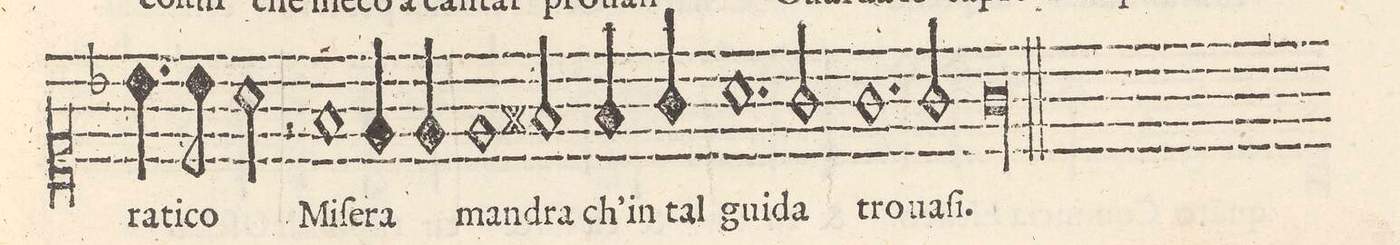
**kern	**text
*I"CANTO	*
*clefC1	*
*k[b-]	*
*met(C)	*
*M2/1	*
4.b-\	-ra-
8b-\	-ti-
2a\	-co
=30-	=30-
2r	.
1f	Mi-
4e/	-ſe-
4e/	-ra
=31-	=31-
1e	man-
2f#X/	-dra
4f#/	ch`in
4g/	tal
=32-	=32-
1.a	gui-
2g/	-da
=33-	=33-
1.g	tro-
2g/	ua-
=34-	=34-
0gl	-ſi.
==	==
*-	*-
